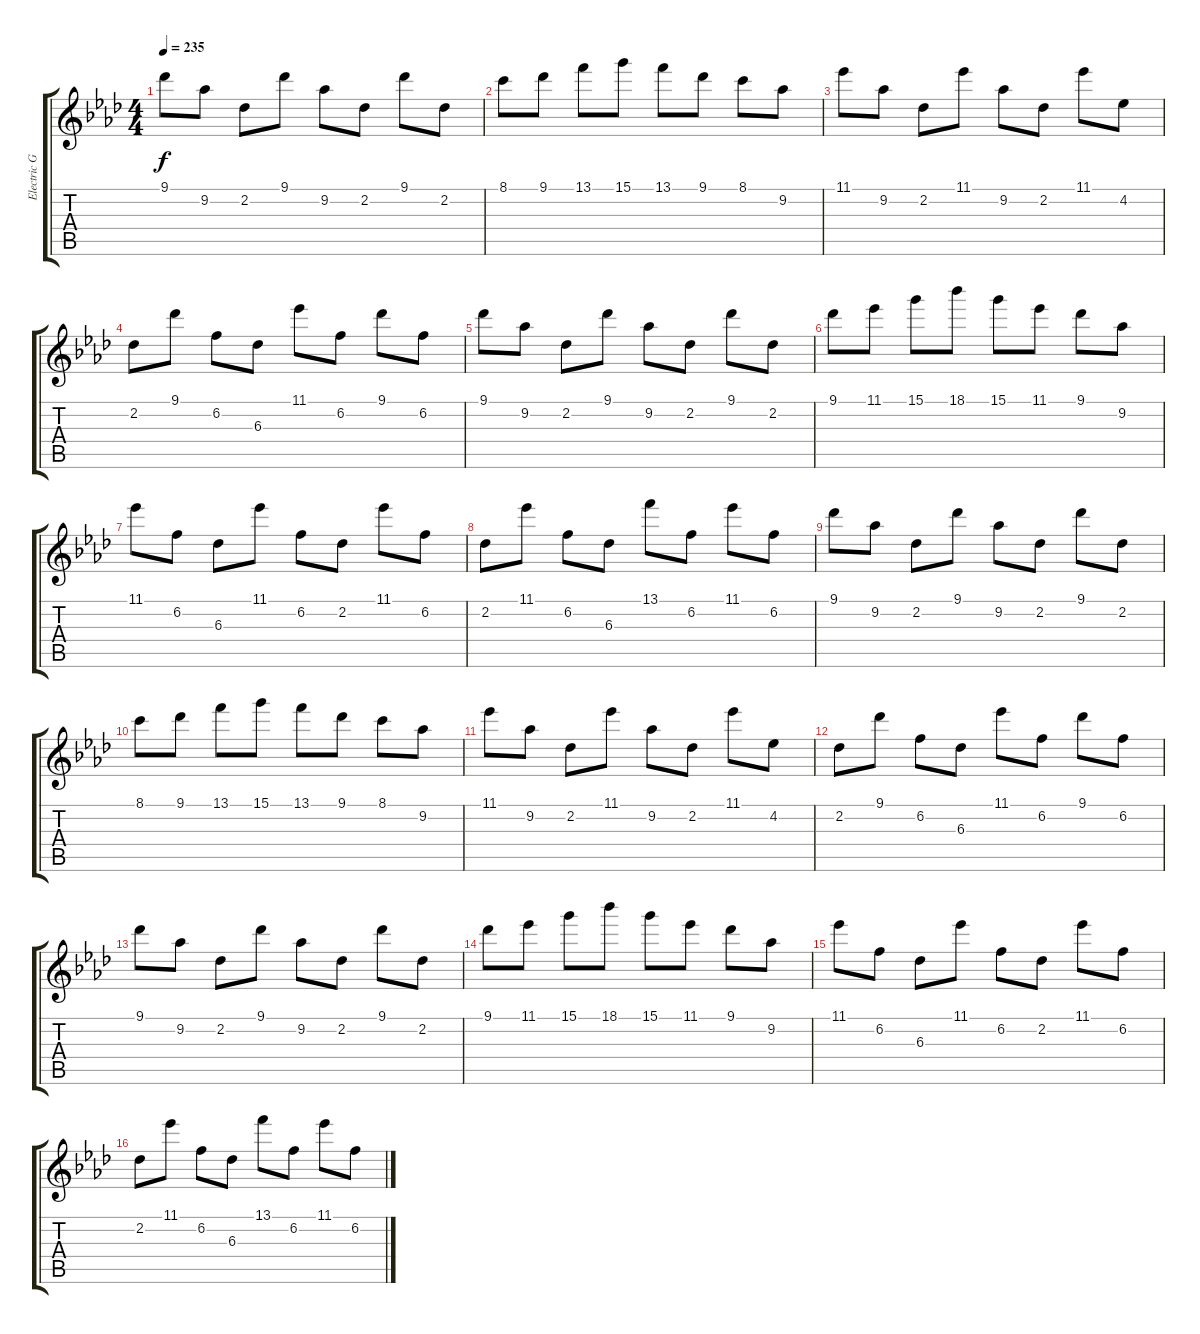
\track ("Electric Guitar" "Electric G") {instrument lead1square}
\staff {score tabs}
\tuning (E5 B4 G4 D4 A3 E3) {hide}
\ts (4 4)
\tempo 235
\clef g2
\ks ab
9.1.8{dy f} 9.2.8 2.2.8 9.1.8 9.2.8 2.2.8 9.1.8 2.2.8 |
8.1.8 9.1.8 13.1.8 15.1.8 13.1.8 9.1.8 8.1.8 9.2.8 |
11.1.8 9.2.8 2.2.8 11.1.8 9.2.8 2.2.8 11.1.8 4.2.8 |
2.2.8 9.1.8 6.2.8 6.3.8 11.1.8 6.2.8 9.1.8 6.2.8 |
9.1.8 9.2.8 2.2.8 9.1.8 9.2.8 2.2.8 9.1.8 2.2.8 |
9.1.8 11.1.8 15.1.8 18.1.8 15.1.8 11.1.8 9.1.8 9.2.8 |
11.1.8 6.2.8 6.3.8 11.1.8 6.2.8 2.2.8 11.1.8 6.2.8 |
2.2.8 11.1.8 6.2.8 6.3.8 13.1.8 6.2.8 11.1.8 6.2.8 |
9.1.8 9.2.8 2.2.8 9.1.8 9.2.8 2.2.8 9.1.8 2.2.8 |
8.1.8 9.1.8 13.1.8 15.1.8 13.1.8 9.1.8 8.1.8 9.2.8 |
11.1.8 9.2.8 2.2.8 11.1.8 9.2.8 2.2.8 11.1.8 4.2.8 |
2.2.8 9.1.8 6.2.8 6.3.8 11.1.8 6.2.8 9.1.8 6.2.8 |
9.1.8 9.2.8 2.2.8 9.1.8 9.2.8 2.2.8 9.1.8 2.2.8 |
9.1.8 11.1.8 15.1.8 18.1.8 15.1.8 11.1.8 9.1.8 9.2.8 |
11.1.8 6.2.8 6.3.8 11.1.8 6.2.8 2.2.8 11.1.8 6.2.8 |
2.2.8 11.1.8 6.2.8 6.3.8 13.1.8 6.2.8 11.1.8 6.2.8
